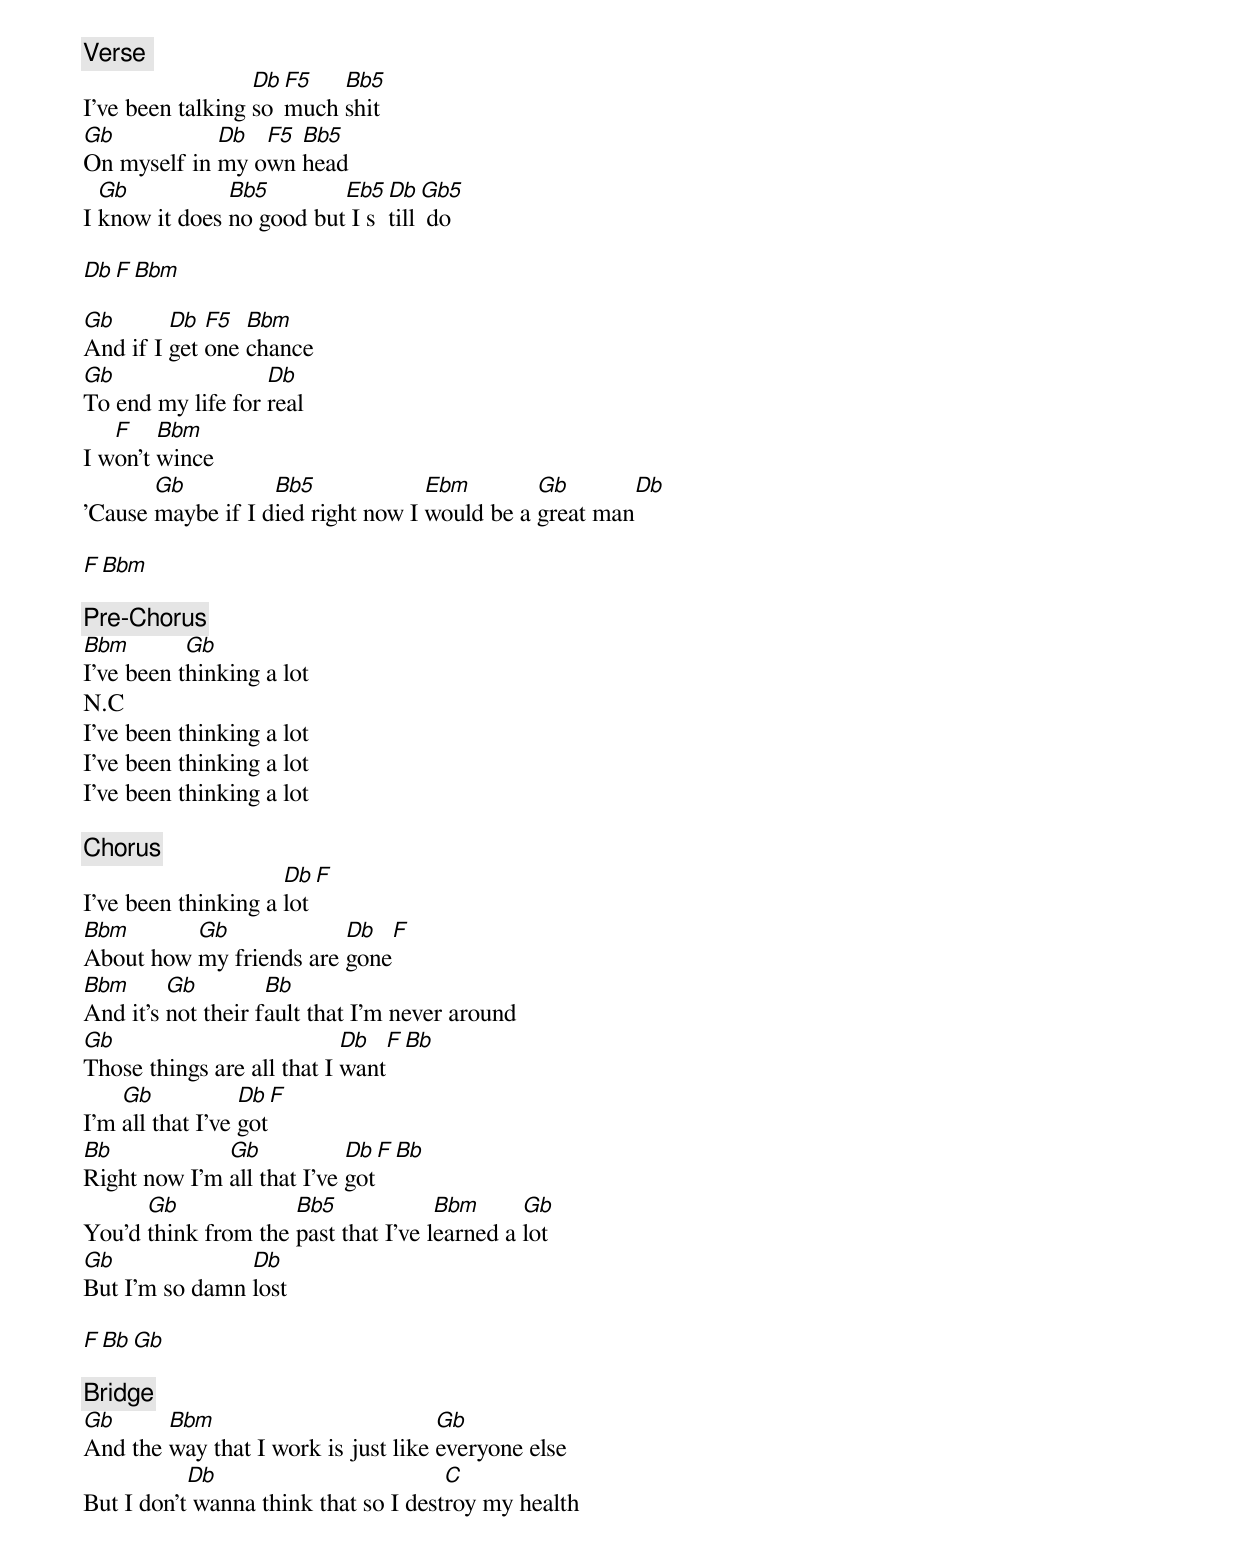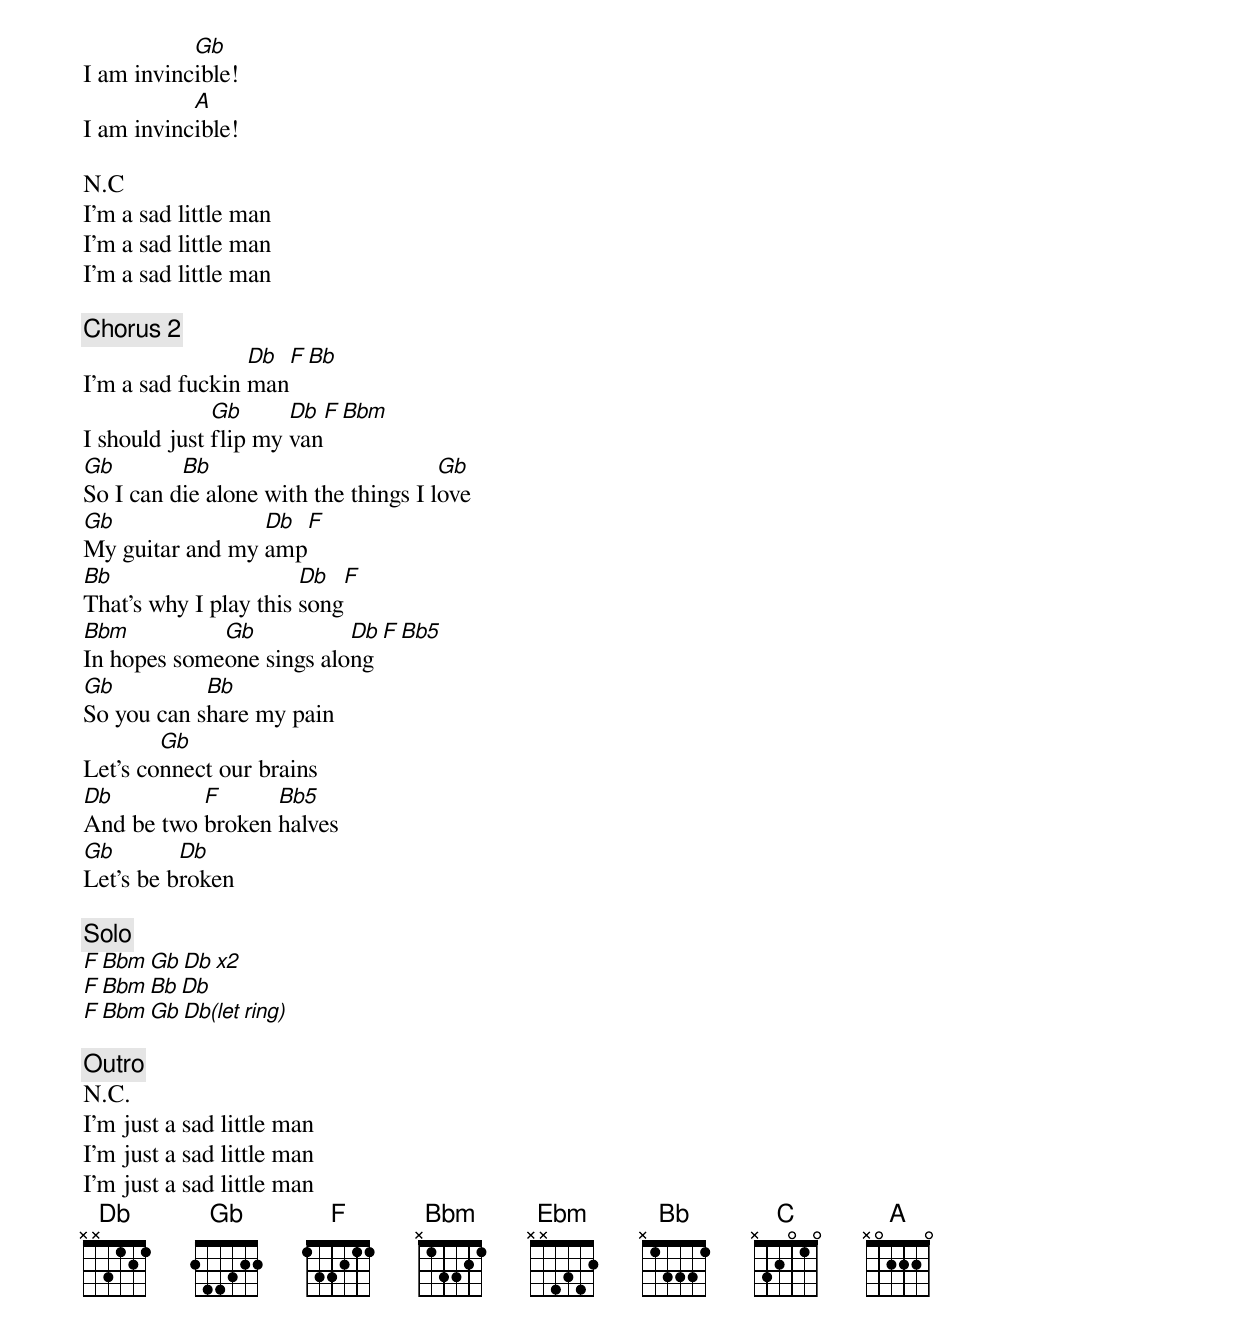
[Verse ]
                  Db F5   Bb5
I've been talking so much shit
Gb           Db  F5 Bb5
On myself in my own head
  Gb           Bb5        Eb5 Db  Gb5
I know it does no good but I still do

Db F Bbm

Gb       Db  F5  Bbm
And if I get one chance
Gb                 Db
To end my life for real
   F    Bbm
I won't wince
       Gb          Bb5             Ebm        Gb       Db
'Cause maybe if I died right now I would be a great man

F Bbm

[Pre-Chorus]
Bbm        Gb
I've been thinking a lot
N.C
I've been thinking a lot
I've been thinking a lot
I've been thinking a lot

[Chorus]
                     Db  F
I've been thinking a lot
Bbm       Gb             Db  F
About how my friends are gone
Bbm      Gb         Bb
And it's not their fault that I'm never around
Gb                          Db  F Bb
Those things are all that I want
    Gb            Db F
I'm all that I've got
Bb            Gb            Db F Bb
Right now I'm all that I've got
      Gb             Bb5             Bbm      Gb
You'd think from the past that I've learned a lot
Gb              Db
But I'm so damn lost

F Bb Gb

[Bridge]
Gb      Bbm                          Gb
And the way that I work is just like everyone else
           Db                         C
But I don't wanna think that so I destroy my health
           Gb
I am invincible!
           A
I am invincible!

N.C
I'm a sad little man
I'm a sad little man
I'm a sad little man

[Chorus 2]
                 Db F Bb
I'm a sad fuckin man
              Gb      Db F Bbm
I should just flip my van
Gb        Bb                          Gb
So I can die alone with the things I love
Gb               Db  F
My guitar and my amp
Bb                     Db  F
That's why I play this song
Bbm          Gb           Db  F Bb5
In hopes someone sings along
Gb          Bb
So you can share my pain
        Gb
Let's connect our brains
Db         F      Bb5
And be two broken halves
Gb        Db
Let's be broken

[Solo]
F Bbm Gb Db x2
F Bbm Bb Db
F Bbm Gb Db(let ring)

[Outro]
N.C.
I'm just a sad little man
I'm just a sad little man
I'm just a sad little man
